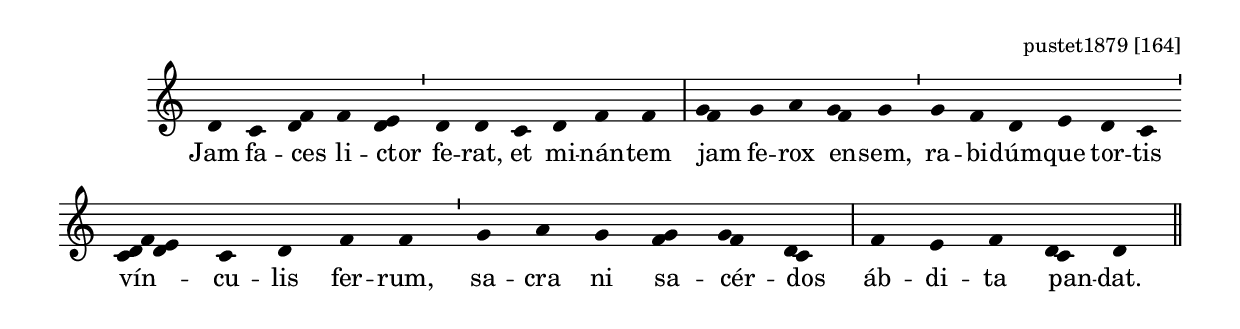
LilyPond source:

\version "2.19.32"

\include "../lib/synopsis.ily"

\score {
  \transpose c c' {
    \plainchant
    d4 c \melisma { d f } f \melisma { d e } \bar "'" d d c d f f \bar "|"
    \melisma { g f } g a \melisma { g f } g \bar "'" g f d e d c \bar "'"
    \melisma { c d f d e } c d f f \bar "'" g a g \melisma { f g } \melisma { g f } \melisma { d c } \bar "|"
    f e f \melisma { d c } d \bar "||"
  }
  \addlyrics {
    Jam fa -- ces li -- ctor fe -- rat, et mi -- nán -- tem
    jam fe -- rox en -- sem, ra -- bi -- dúm -- que tor -- tis
    vín -- cu -- lis fer -- rum, sa -- cra ni sa -- cér -- dos
    áb -- di -- ta pan -- dat.
  }
  \header {
    quid = "hymnus"
    fontes = "pustet1879 [164]"
  }
}

%{
\score {
  \transpose c c' {
    \plainchant

  }
  \addlyrics {

  }
  \header {
    fontes = ""
  }
}
%}